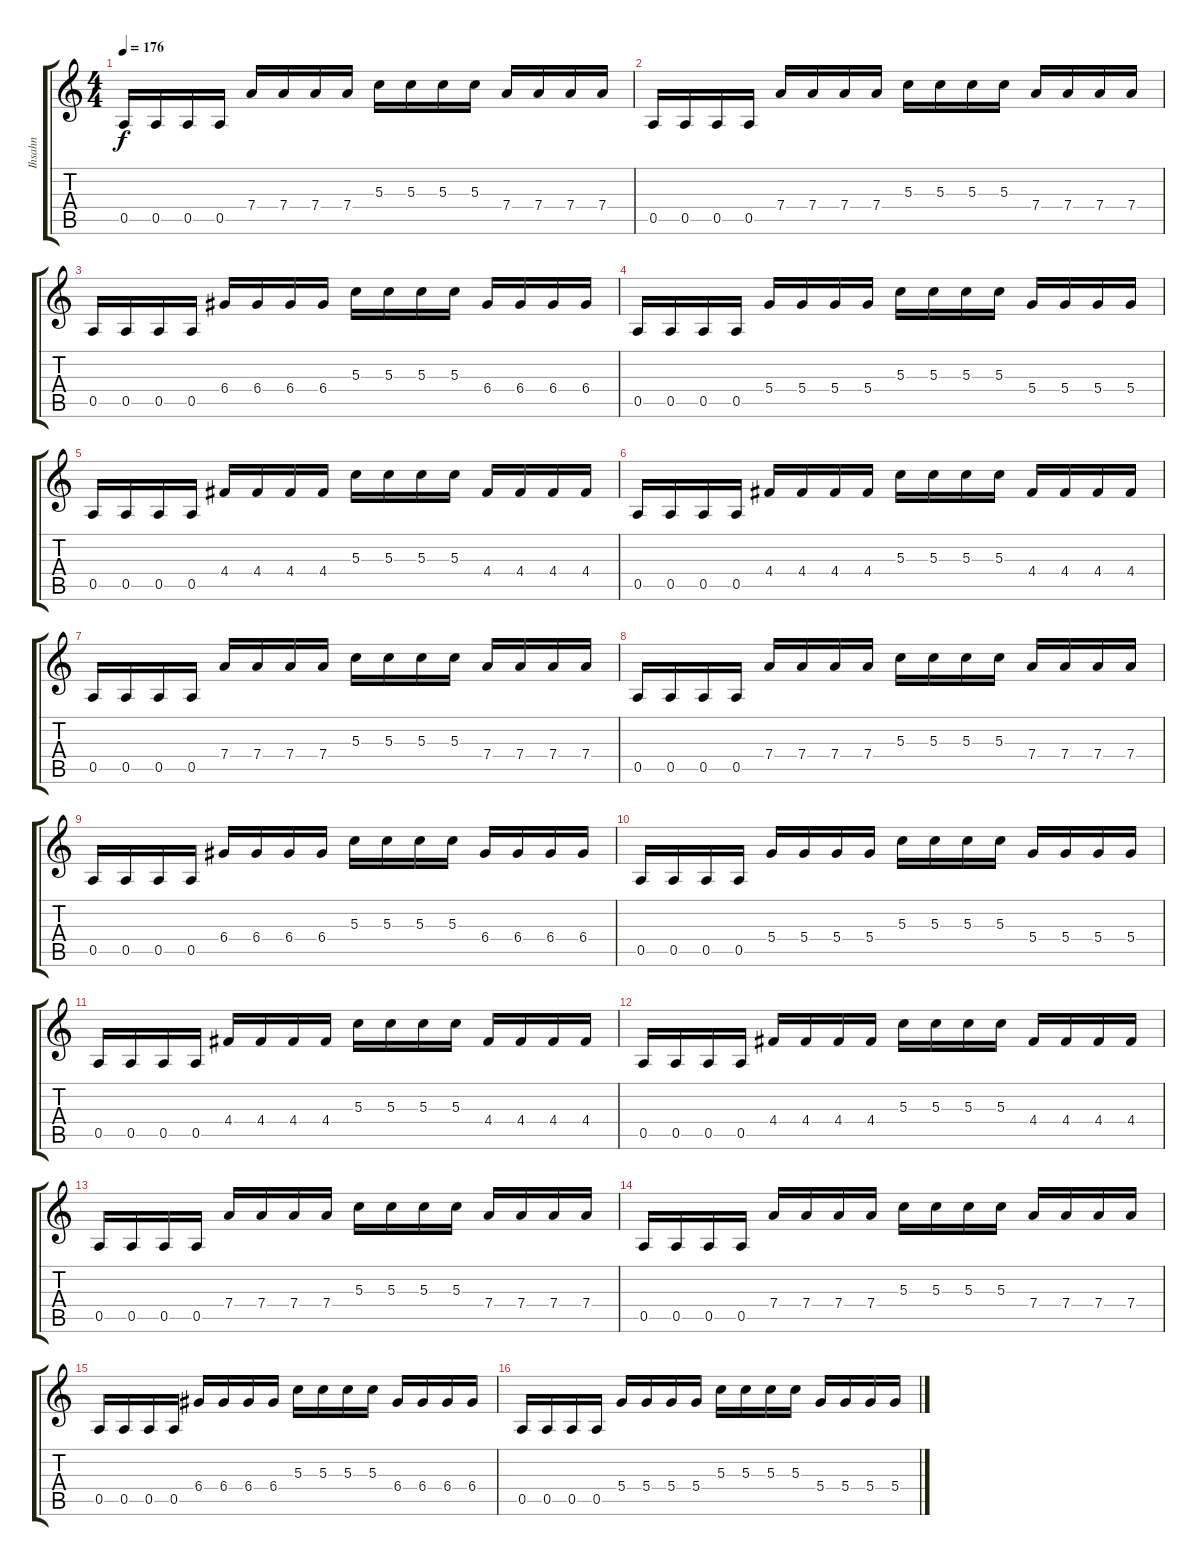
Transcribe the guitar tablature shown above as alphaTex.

\track ("Ihsahn" "Ihsahn") {instrument distortionguitar}
\staff {score tabs}
\tuning (E4 B3 G3 D3 A2 E2) {hide}
\ts (4 4)
\tempo 176
\clef g2
\ks c
0.5.16{dy f} 0.5.16 0.5.16 0.5.16 7.4.16 7.4.16 7.4.16 7.4.16 5.3.16 5.3.16 5.3.16 5.3.16 7.4.16 7.4.16 7.4.16 7.4.16 |
0.5.16 0.5.16 0.5.16 0.5.16 7.4.16 7.4.16 7.4.16 7.4.16 5.3.16 5.3.16 5.3.16 5.3.16 7.4.16 7.4.16 7.4.16 7.4.16 |
0.5.16 0.5.16 0.5.16 0.5.16 6.4.16 6.4.16 6.4.16 6.4.16 5.3.16 5.3.16 5.3.16 5.3.16 6.4.16 6.4.16 6.4.16 6.4.16 |
0.5.16 0.5.16 0.5.16 0.5.16 5.4.16 5.4.16 5.4.16 5.4.16 5.3.16 5.3.16 5.3.16 5.3.16 5.4.16 5.4.16 5.4.16 5.4.16 |
0.5.16 0.5.16 0.5.16 0.5.16 4.4.16 4.4.16 4.4.16 4.4.16 5.3.16 5.3.16 5.3.16 5.3.16 4.4.16 4.4.16 4.4.16 4.4.16 |
0.5.16 0.5.16 0.5.16 0.5.16 4.4.16 4.4.16 4.4.16 4.4.16 5.3.16 5.3.16 5.3.16 5.3.16 4.4.16 4.4.16 4.4.16 4.4.16 |
0.5.16 0.5.16 0.5.16 0.5.16 7.4.16 7.4.16 7.4.16 7.4.16 5.3.16 5.3.16 5.3.16 5.3.16 7.4.16 7.4.16 7.4.16 7.4.16 |
0.5.16 0.5.16 0.5.16 0.5.16 7.4.16 7.4.16 7.4.16 7.4.16 5.3.16 5.3.16 5.3.16 5.3.16 7.4.16 7.4.16 7.4.16 7.4.16 |
0.5.16 0.5.16 0.5.16 0.5.16 6.4.16 6.4.16 6.4.16 6.4.16 5.3.16 5.3.16 5.3.16 5.3.16 6.4.16 6.4.16 6.4.16 6.4.16 |
0.5.16 0.5.16 0.5.16 0.5.16 5.4.16 5.4.16 5.4.16 5.4.16 5.3.16 5.3.16 5.3.16 5.3.16 5.4.16 5.4.16 5.4.16 5.4.16 |
0.5.16 0.5.16 0.5.16 0.5.16 4.4.16 4.4.16 4.4.16 4.4.16 5.3.16 5.3.16 5.3.16 5.3.16 4.4.16 4.4.16 4.4.16 4.4.16 |
0.5.16 0.5.16 0.5.16 0.5.16 4.4.16 4.4.16 4.4.16 4.4.16 5.3.16 5.3.16 5.3.16 5.3.16 4.4.16 4.4.16 4.4.16 4.4.16 |
0.5.16 0.5.16 0.5.16 0.5.16 7.4.16 7.4.16 7.4.16 7.4.16 5.3.16 5.3.16 5.3.16 5.3.16 7.4.16 7.4.16 7.4.16 7.4.16 |
0.5.16 0.5.16 0.5.16 0.5.16 7.4.16 7.4.16 7.4.16 7.4.16 5.3.16 5.3.16 5.3.16 5.3.16 7.4.16 7.4.16 7.4.16 7.4.16 |
0.5.16 0.5.16 0.5.16 0.5.16 6.4.16 6.4.16 6.4.16 6.4.16 5.3.16 5.3.16 5.3.16 5.3.16 6.4.16 6.4.16 6.4.16 6.4.16 |
0.5.16 0.5.16 0.5.16 0.5.16 5.4.16 5.4.16 5.4.16 5.4.16 5.3.16 5.3.16 5.3.16 5.3.16 5.4.16 5.4.16 5.4.16 5.4.16
